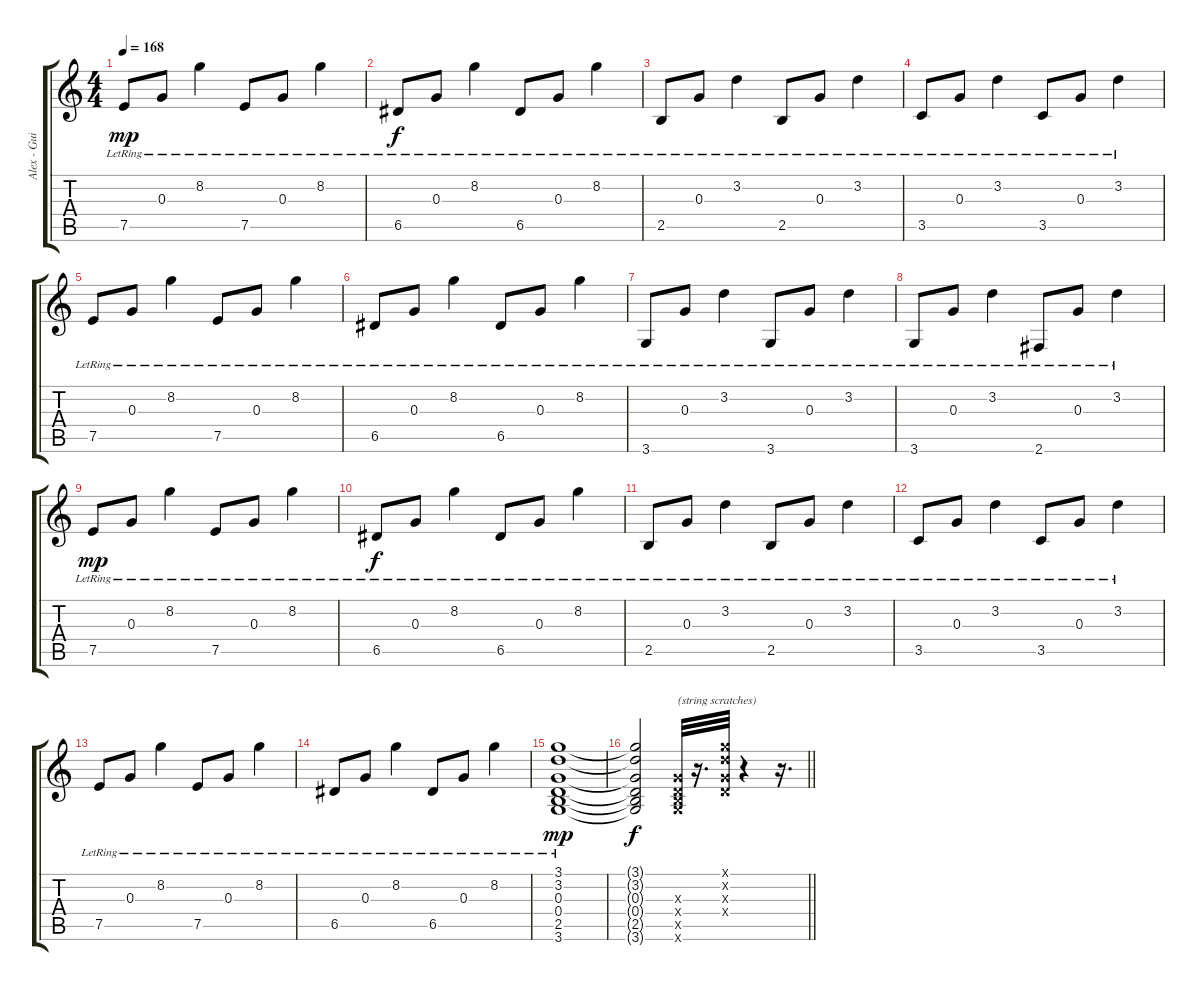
\track ("Alex - Guitar" "Alex - Gui") {instrument electricguitarjazz}
\staff {score tabs}
\tuning (E4 B3 G3 D3 A2 E2) {hide}
\ts (4 4)
\tempo 168
\clef g2
\ks c
7.5{lr}.8{dy mp} 0.3{lr}.8 8.2{lr}.4 7.5{lr}.8 0.3{lr}.8 8.2{lr}.4 |
6.5{lr}.8{dy f} 0.3{lr}.8 8.2{lr}.4 6.5{lr}.8 0.3{lr}.8 8.2{lr}.4 |
2.5{lr}.8 0.3{lr}.8 3.2{lr}.4 2.5{lr}.8 0.3{lr}.8 3.2{lr}.4 |
3.5{lr}.8 0.3{lr}.8 3.2{lr}.4 3.5{lr}.8 0.3{lr}.8 3.2{lr}.4 |
7.5{lr}.8 0.3{lr}.8 8.2{lr}.4 7.5{lr}.8 0.3{lr}.8 8.2{lr}.4 |
6.5{lr}.8 0.3{lr}.8 8.2{lr}.4 6.5{lr}.8 0.3{lr}.8 8.2{lr}.4 |
3.6{lr}.8 0.3{lr}.8 3.2{lr}.4 3.6{lr}.8 0.3{lr}.8 3.2{lr}.4 |
3.6{lr}.8 0.3{lr}.8 3.2{lr}.4 2.6{lr}.8 0.3{lr}.8 3.2{lr}.4 |
7.5{lr}.8{dy mp} 0.3{lr}.8 8.2{lr}.4 7.5{lr}.8 0.3{lr}.8 8.2{lr}.4 |
6.5{lr}.8{dy f} 0.3{lr}.8 8.2{lr}.4 6.5{lr}.8 0.3{lr}.8 8.2{lr}.4 |
2.5{lr}.8 0.3{lr}.8 3.2{lr}.4 2.5{lr}.8 0.3{lr}.8 3.2{lr}.4 |
3.5{lr}.8 0.3{lr}.8 3.2{lr}.4 3.5{lr}.8 0.3{lr}.8 3.2{lr}.4 |
7.5{lr}.8 0.3{lr}.8 8.2{lr}.4 7.5{lr}.8 0.3{lr}.8 8.2{lr}.4 |
6.5{lr}.8 0.3{lr}.8 8.2{lr}.4 6.5{lr}.8 0.3{lr}.8 8.2{lr}.4 |
(3.1{lr} 3.2{lr} 0.3{lr} 0.4{lr} 2.5{lr} 3.6{lr}).1{dy mp} |
\barLineRight lightlight
(3.1{t} 3.2{t} 0.3{t} 0.4{t} 2.5{t} 3.6{t}).2{dy f} (0.3{x} 0.4{x} 2.5{x} 3.6{x}).32{txt "(string scratches)" instrument guitarharmonics} r.16{d} (3.1{x} 3.2{x} 0.3{x} 0.4{x}).32 r.4 r.16{d}
